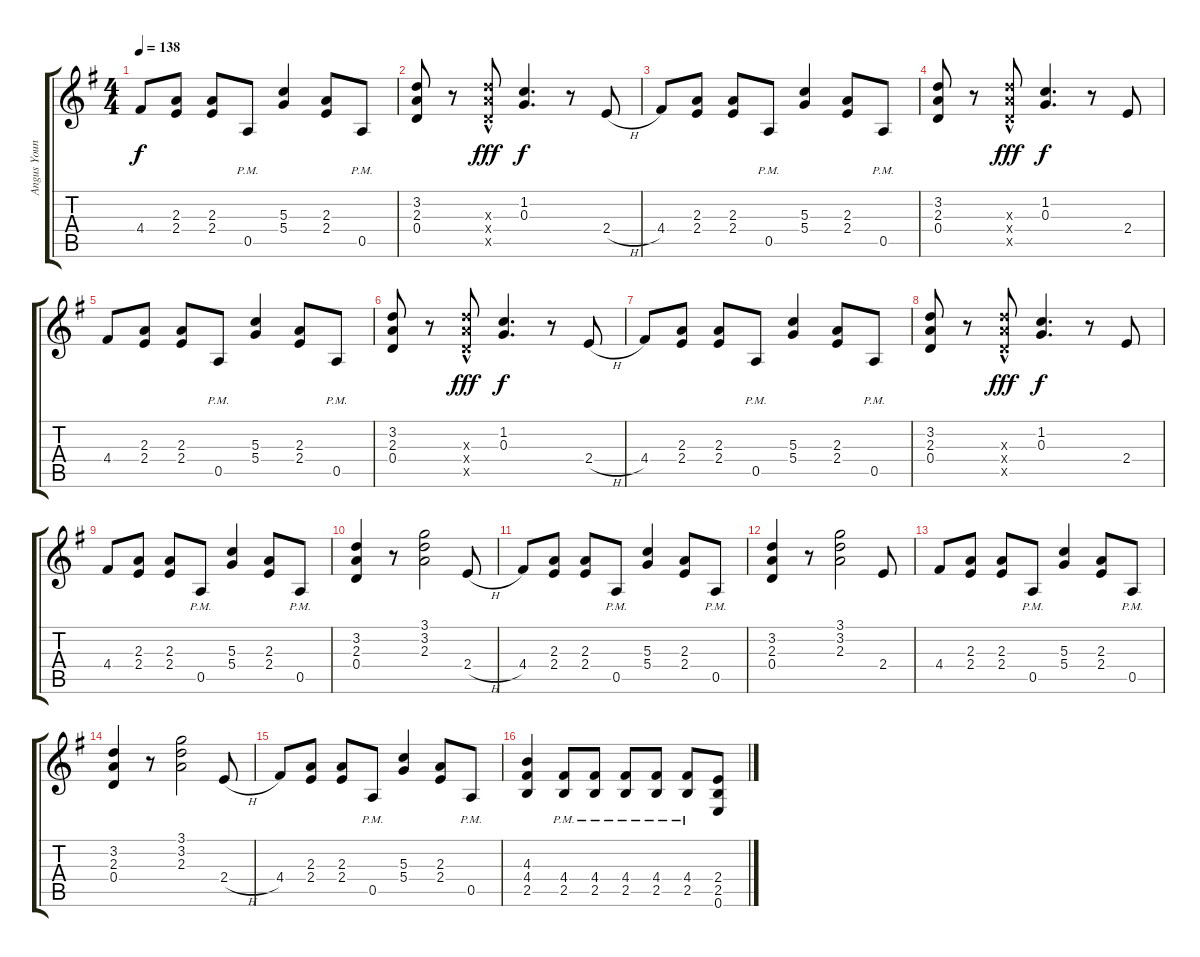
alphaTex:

\track ("Angus Young" "Angus Youn") {instrument distortionguitar}
\staff {score tabs}
\tuning (E4 B3 G3 D3 A2 E2) {hide}
\ts (4 4)
\tempo 138
\clef g2
\ks g
4.4.8{dy f} (2.3 2.4).8 (2.3 2.4).8 0.5{pm}.8 (5.3 5.4).4 (2.3 2.4).8 0.5{pm}.8 |
(3.2 2.3 0.4).8 r.8 (7.3{hac x} 7.4{hac x} 5.5{hac x}).8{dy fff} (1.2 0.3).4{d dy f} r.8 2.4{h}.8 |
4.4.8 (2.3 2.4).8 (2.3 2.4).8 0.5{pm}.8 (5.3 5.4).4 (2.3 2.4).8 0.5{pm}.8 |
(3.2 2.3 0.4).8 r.8 (7.3{hac x} 7.4{hac x} 5.5{hac x}).8{dy fff} (1.2 0.3).4{d dy f} r.8 2.4.8 |
4.4.8 (2.3 2.4).8 (2.3 2.4).8 0.5{pm}.8 (5.3 5.4).4 (2.3 2.4).8 0.5{pm}.8 |
(3.2 2.3 0.4).8 r.8 (7.3{hac x} 7.4{hac x} 5.5{hac x}).8{dy fff} (1.2 0.3).4{d dy f} r.8 2.4{h}.8 |
4.4.8 (2.3 2.4).8 (2.3 2.4).8 0.5{pm}.8 (5.3 5.4).4 (2.3 2.4).8 0.5{pm}.8 |
(3.2 2.3 0.4).8 r.8 (7.3{hac x} 7.4{hac x} 5.5{hac x}).8{dy fff} (1.2 0.3).4{d dy f} r.8 2.4.8 |
4.4.8 (2.3 2.4).8 (2.3 2.4).8 0.5{pm}.8 (5.3 5.4).4 (2.3 2.4).8 0.5{pm}.8 |
(3.2 2.3 0.4).4 r.8 (3.1 3.2 2.3).2 2.4{h}.8 |
4.4.8 (2.3 2.4).8 (2.3 2.4).8 0.5{pm}.8 (5.3 5.4).4 (2.3 2.4).8 0.5{pm}.8 |
(3.2 2.3 0.4).4 r.8 (3.1 3.2 2.3).2 2.4.8 |
4.4.8 (2.3 2.4).8 (2.3 2.4).8 0.5{pm}.8 (5.3 5.4).4 (2.3 2.4).8 0.5{pm}.8 |
(3.2 2.3 0.4).4 r.8 (3.1 3.2 2.3).2 2.4{h}.8 |
4.4.8 (2.3 2.4).8 (2.3 2.4).8 0.5{pm}.8 (5.3 5.4).4 (2.3 2.4).8 0.5{pm}.8 |
(4.3 4.4 2.5).4 (4.4{pm} 2.5{pm}).8 (4.4{pm} 2.5{pm}).8 (4.4{pm} 2.5{pm}).8 (4.4{pm} 2.5{pm}).8 (4.4{pm} 2.5{pm}).8 (2.4 2.5 0.6).8
